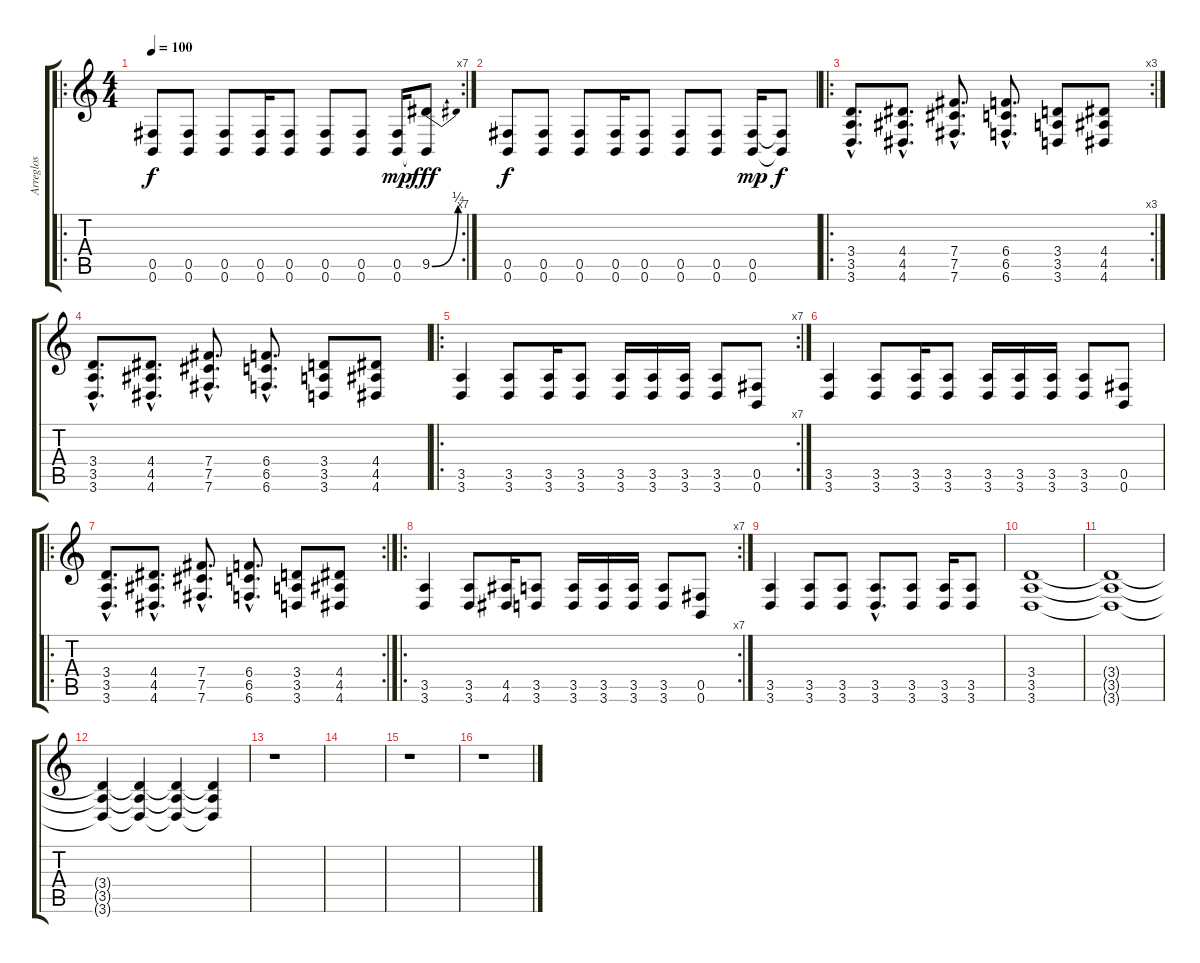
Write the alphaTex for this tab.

\track ("Arreglos" "Arreglos") {instrument distortionguitar}
\staff {score tabs}
\tuning (Db4 Ab3 E3 B2 Gb2 B1) {hide}
\ro
\rc 7
\ts (4 4)
\tempo 100
\clef g2
\ks c
(0.5 0.6).8{dy f} (0.5 0.6).8 (0.5 0.6).8 (0.5 0.6).16 (0.5 0.6).8 (0.5 0.6).8 (0.5 0.6).8 (0.5 0.6).16{dy mp} (9.5{be (bend 0 0 60 1)} 0.6{t}).8{dy fff} |
(0.5 0.6).8{dy f} (0.5 0.6).8 (0.5 0.6).8 (0.5 0.6).16 (0.5 0.6).8 (0.5 0.6).8 (0.5 0.6).8 (0.5 0.6).16{dy mp} (0.5{t} 0.6{t}).8{dy f} |
\ro
\rc 3
(3.4{hac} 3.5{hac} 3.6{hac}).8{d} (4.4{hac} 4.5{hac} 4.6{hac}).8{d} (7.4{hac} 7.5{hac} 7.6{hac}).8{d} (6.4{hac} 6.5{hac} 6.6{hac}).8{d} (3.4 3.5 3.6).8 (4.4 4.5 4.6).8 |
(3.4{hac} 3.5{hac} 3.6{hac}).8{d} (4.4{hac} 4.5{hac} 4.6{hac}).8{d} (7.4{hac} 7.5{hac} 7.6{hac}).8{d} (6.4{hac} 6.5{hac} 6.6{hac}).8{d} (3.4 3.5 3.6).8 (4.4 4.5 4.6).8 |
\ro
\rc 7
(3.5 3.6).4 (3.5 3.6).8 (3.5 3.6).16 (3.5 3.6).8 (3.5 3.6).16 (3.5 3.6).16 (3.5 3.6).16 (3.5 3.6).8 (0.5 0.6).8 |
(3.5 3.6).4 (3.5 3.6).8 (3.5 3.6).16 (3.5 3.6).8 (3.5 3.6).16 (3.5 3.6).16 (3.5 3.6).16 (3.5 3.6).8 (0.5 0.6).8 |
\ro
\rc 2
(3.4{hac} 3.5{hac} 3.6{hac}).8{d} (4.4{hac} 4.5{hac} 4.6{hac}).8{d} (7.4{hac} 7.5{hac} 7.6{hac}).8{d} (6.4{hac} 6.5{hac} 6.6{hac}).8{d} (3.4 3.5 3.6).8 (4.4 4.5 4.6).8 |
\ro
\rc 7
(3.5 3.6).4 (3.5 3.6).8 (4.5 4.6).16 (3.5 3.6).8 (3.5 3.6).16 (3.5 3.6).16 (3.5 3.6).16 (3.5 3.6).8 (0.5 0.6).8 |
(3.5 3.6).4 (3.5 3.6).8 (3.5 3.6).8 (3.5{hac} 3.6{hac}).8{d} (3.5 3.6).8 (3.5 3.6).16 (3.5 3.6).8 |
(3.4 3.5 3.6).1 |
(3.4{t} 3.5{t} 3.6{t}).1 |
(3.4{t} 3.5{t} 3.6{t}).4{volume 12} (3.4{t} 3.5{t} 3.6{t}).4{volume 10} (3.4{t} 3.5{t} 3.6{t}).4{volume 8} (3.4{t} 3.5{t} 3.6{t}).4{volume 6} |
r.1 |
|
r.1 |
r.1
